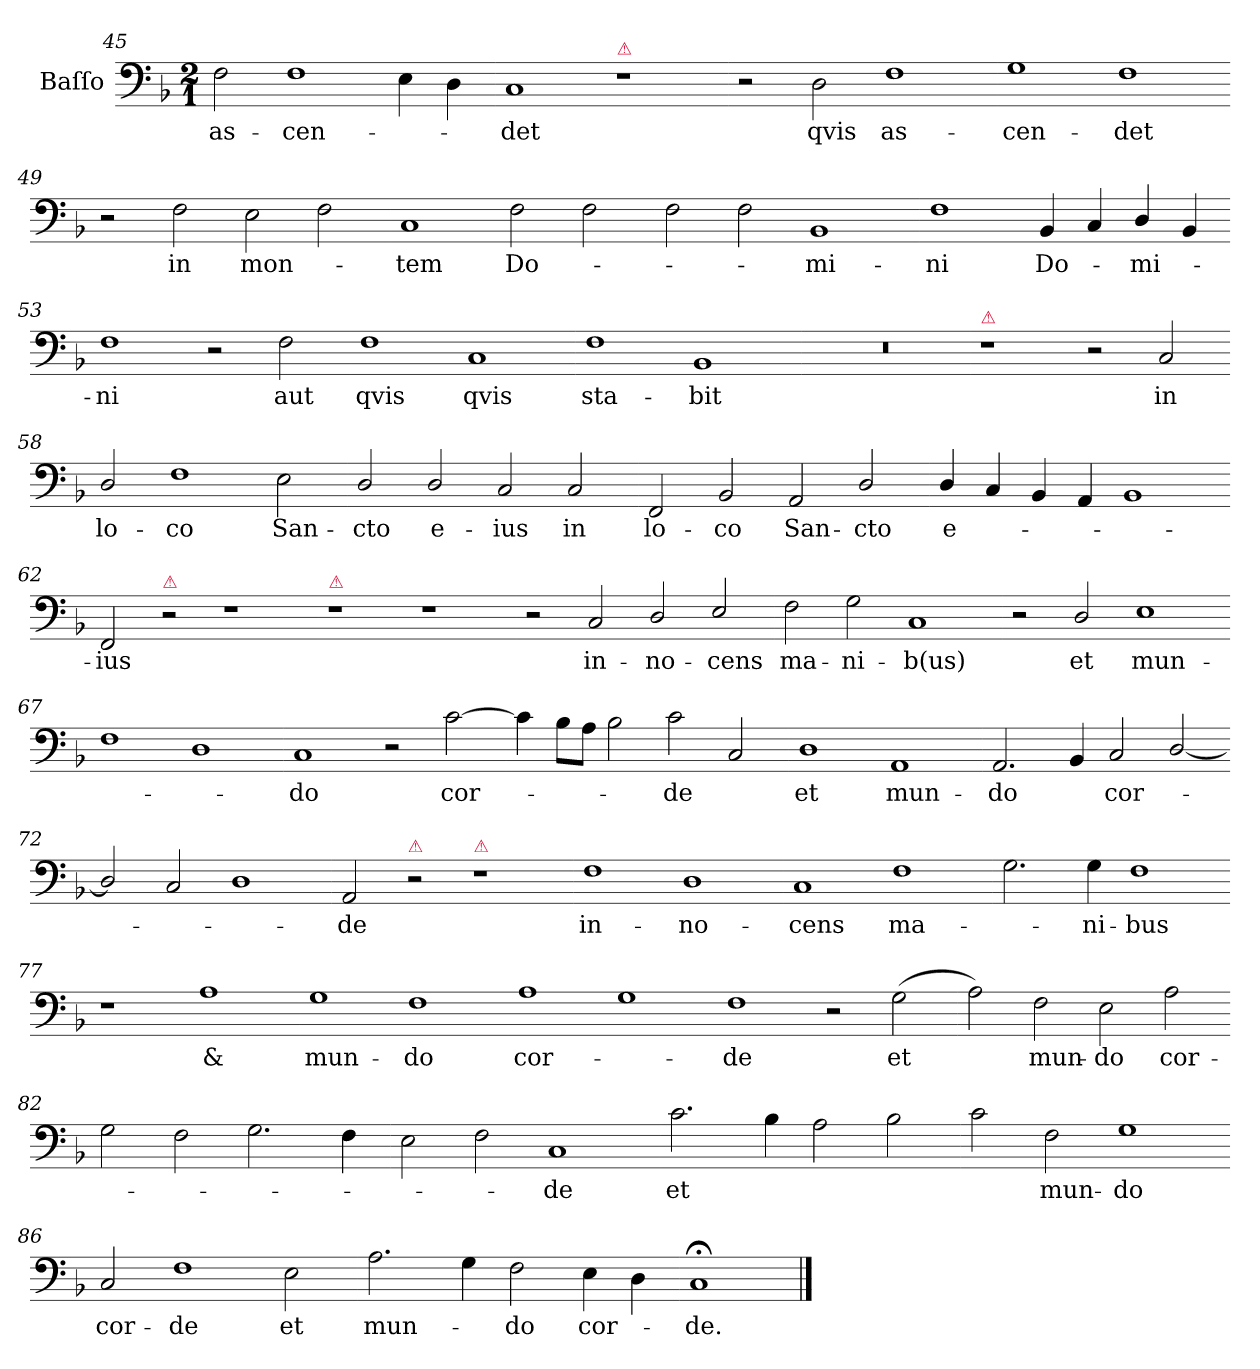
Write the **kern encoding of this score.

**kern	**text
*part1	*part1
*staff1	*staff1
*I"Baſſo	*
*clefF4	*
*k[b-]	*
*M2/1	*
=45	=45
2F\	as-
1F	-cen-
4E\	.
4D\	.
=46-	=46-
1C	-det
!LO:TX:a:color=crimson:t=⚠	!
1r	.
=47-	=47-
2r	.
2D\	qvis
1F	as-
=48-	=48-
1G	-cen-
1F	-det
=49-	=49-
2r	.
2F\	in
2E\	mon-
2F\	.
=50-	=50-
1C	-tem
2F\	Do-
2F\	.
=51-	=51-
2F\	.
2F\	.
1BB-	-mi-
=52-	=52-
1F	-ni
4BB-/	Do-
4C/	.
4D/	-mi-
4BB-/	.
=53-	=53-
1F	-ni
2r	.
2F\	aut
=54-	=54-
1F	qvis
1C	qvis
=55-	=55-
1F	sta-
1BB-	-bit
=56-	=56-
0r	.
=57-	=57-
!LO:TX:a:color=crimson:t=⚠	!
1r	.
2r	.
2C/	in
=58-	=58-
2D/	lo-
1F	-co
2E\	San-
=59-	=59-
2D/	-cto
2D/	e-
2C/	-ius
2C/	in
=60-	=60-
2FF/	lo-
2BB-/	-co
2AA/	San-
2D/	-cto
=61-	=61-
4D/	e-
4C/	.
4BB-/	.
4AA/	.
1BB-	.
=62-	=62-
2FF/	-ius
!LO:TX:a:color=crimson:t=⚠	!
2r	.
1r	.
=63-	=63-
!LO:TX:a:color=crimson:t=⚠	!
1r	.
1r	.
=64-	=64-
2r	.
2C/	in-
2D/	-no-
2E/	-cens
=65-	=65-
2F\	ma-
2G\	-ni-
1C	-b(us)
=66-	=66-
2r	.
2D/	et
1E	mun-
=67-	=67-
1F	.
1D	.
=68-	=68-
1C	-do
2r	.
[2c\	cor-
=69-	=69-
4c\]	.
8B-\L	.
8A\J	.
2B-\	.
2c\	-de
2C/	.
=70-	=70-
1D	et
1AA	mun-
=71-	=71-
2.AA/	-do
4BB-/	.
2C/	cor-
[2D/	.
=72-	=72-
2D/]	.
2C/	.
1D	.
=73-	=73-
2AA/	-de
!LO:TX:a:color=crimson:t=⚠	!
2r	.
!LO:TX:a:color=crimson:t=⚠	!
1r	.
=74-	=74-
1F	in-
1D	-no-
=75-	=75-
1C	-cens
1F	ma-
=76-	=76-
2.G\	.
4G\	-ni-
1F	-bus
=77-	=77-
1r	.
1A	&
=78-	=78-
1G	mun-
1F	-do
=79-	=79-
1A	cor-
1G	.
=80-	=80-
1F	-de
2r	.
(2G\	et
=81-	=81-
2A\)	.
2F\	mun-
2E\	-do
2A\	cor-
=82-	=82-
2G\	.
2F\	.
2.G\	.
4F\	.
=83-	=83-
2E\	.
2F\	.
1C	-de
=84-	=84-
2.c\	et
4B-\	.
2A\	.
2B-\	.
=85-	=85-
2c\	.
2F\	mun-
1G	-do
=86-	=86-
2C/	cor-
1F	-de
2E\	et
=87-	=87-
2.A\	mun-
4G\	.
2F\	-do
4E\	cor-
4D\	.
=88-	=88-
1C;<;	-de.
==	==
*-	*-
